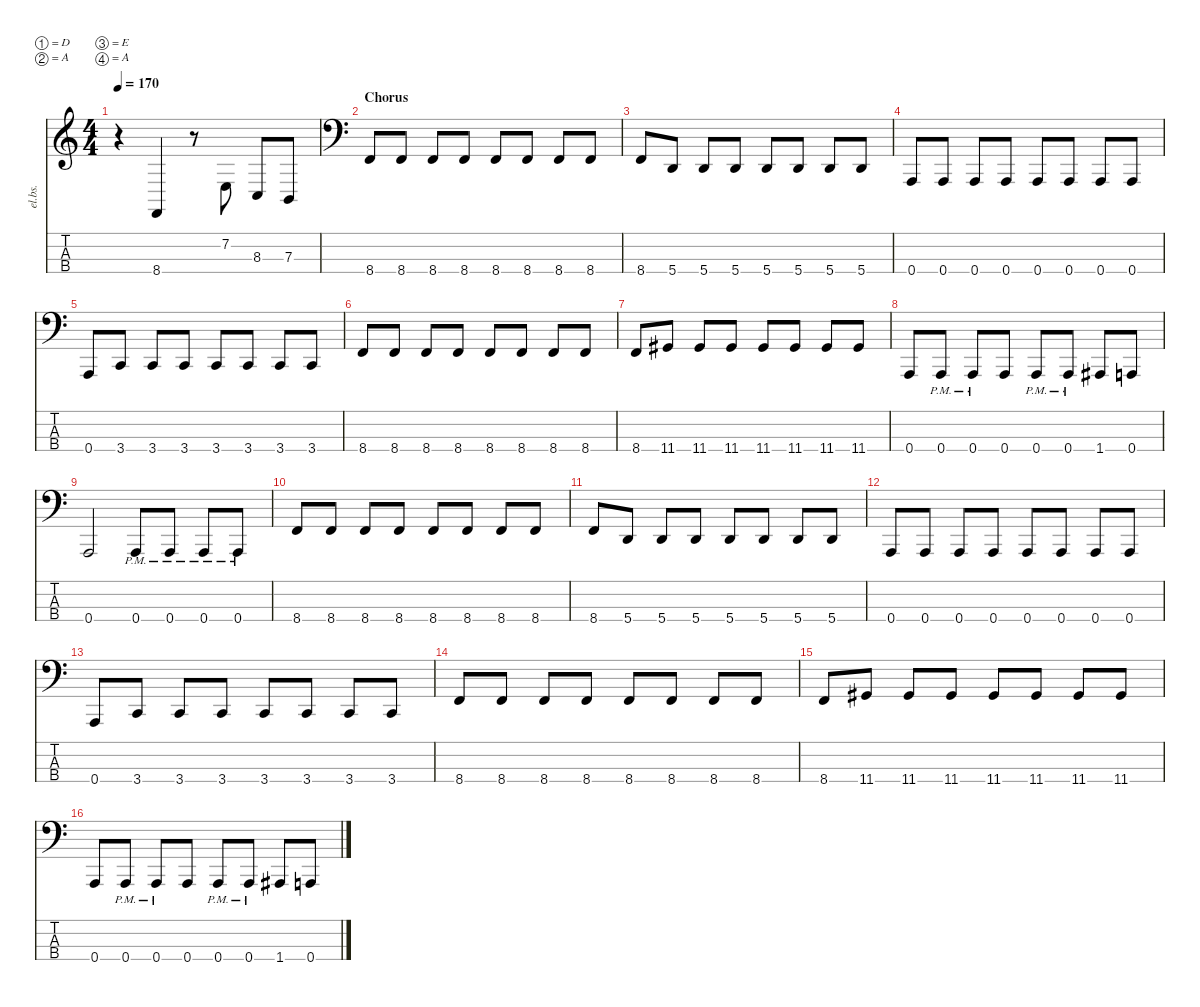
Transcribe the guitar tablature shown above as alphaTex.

\defaultSystemsLayout 4
\hideDynamics
\bracketExtendMode nobrackets
\track ("Electric Bass - Michal" "el.bs.") {instrument electricbassfinger}
\staff {score tabs}
\tuning (D2 A1 E1 A0)
\ts (4 4)
\tempo 170
\clef g2
\ks c
r.4{dy mf beam Down} 8.4.4{beam Up} r.8{beam Down} 7.2.8{beam Up} 8.3.8{beam Up} 7.3.8{beam Up} |
\section ("" "Chorus")
\clef f4
8.4.8{beam Up} 8.4.8{beam Up} 8.4.8{beam Up} 8.4.8{beam Up} 8.4.8{beam Up} 8.4.8{beam Up} 8.4.8{beam Up} 8.4.8{beam Up} |
8.4.8{beam Up} 5.4.8{beam Up} 5.4.8{beam Up} 5.4.8{beam Up} 5.4.8{beam Up} 5.4.8{beam Up} 5.4.8{beam Up} 5.4.8{beam Up} |
0.4.8{beam Up} 0.4.8{beam Up} 0.4.8{beam Up} 0.4.8{beam Up} 0.4.8{beam Up} 0.4.8{beam Up} 0.4.8{beam Up} 0.4.8{beam Up} |
0.4.8{beam Up} 3.4.8{beam Up} 3.4.8{beam Up} 3.4.8{beam Up} 3.4.8{beam Up} 3.4.8{beam Up} 3.4.8{beam Up} 3.4.8{beam Up} |
8.4.8{beam Up} 8.4.8{beam Up} 8.4.8{beam Up} 8.4.8{beam Up} 8.4.8{beam Up} 8.4.8{beam Up} 8.4.8{beam Up} 8.4.8{beam Up} |
8.4.8{beam Up} 11.4{acc #}.8{beam Up} 11.4{acc #}.8{beam Up} 11.4{acc #}.8{beam Up} 11.4{acc #}.8{beam Up} 11.4{acc #}.8{beam Up} 11.4{acc #}.8{beam Up} 11.4{acc #}.8{beam Up} |
0.4.8{beam Up} 0.4{pm}.8{beam Up} 0.4{pm}.8{beam Up} 0.4.8{beam Up} 0.4{pm}.8{beam Up} 0.4{pm}.8{beam Up} 1.4{acc #}.8{beam Up} 0.4.8{beam Up} |
0.4.2{beam Up} 0.4{pm}.8{beam Up} 0.4{pm}.8{beam Up} 0.4{pm}.8{beam Up} 0.4{pm}.8{beam Up} |
8.4.8{beam Up} 8.4.8{beam Up} 8.4.8{beam Up} 8.4.8{beam Up} 8.4.8{beam Up} 8.4.8{beam Up} 8.4.8{beam Up} 8.4.8{beam Up} |
8.4.8{beam Up} 5.4.8{beam Up} 5.4.8{beam Up} 5.4.8{beam Up} 5.4.8{beam Up} 5.4.8{beam Up} 5.4.8{beam Up} 5.4.8{beam Up} |
0.4.8{beam Up} 0.4.8{beam Up} 0.4.8{beam Up} 0.4.8{beam Up} 0.4.8{beam Up} 0.4.8{beam Up} 0.4.8{beam Up} 0.4.8{beam Up} |
0.4.8{beam Up} 3.4.8{beam Up} 3.4.8{beam Up} 3.4.8{beam Up} 3.4.8{beam Up} 3.4.8{beam Up} 3.4.8{beam Up} 3.4.8{beam Up} |
8.4.8{beam Up} 8.4.8{beam Up} 8.4.8{beam Up} 8.4.8{beam Up} 8.4.8{beam Up} 8.4.8{beam Up} 8.4.8{beam Up} 8.4.8{beam Up} |
8.4.8{beam Up} 11.4{acc #}.8{beam Up} 11.4{acc #}.8{beam Up} 11.4{acc #}.8{beam Up} 11.4{acc #}.8{beam Up} 11.4{acc #}.8{beam Up} 11.4{acc #}.8{beam Up} 11.4{acc #}.8{beam Up} |
0.4.8{beam Up} 0.4{pm}.8{beam Up} 0.4{pm}.8{beam Up} 0.4.8{beam Up} 0.4{pm}.8{beam Up} 0.4{pm}.8{beam Up} 1.4{acc #}.8{beam Up} 0.4.8{beam Up}
